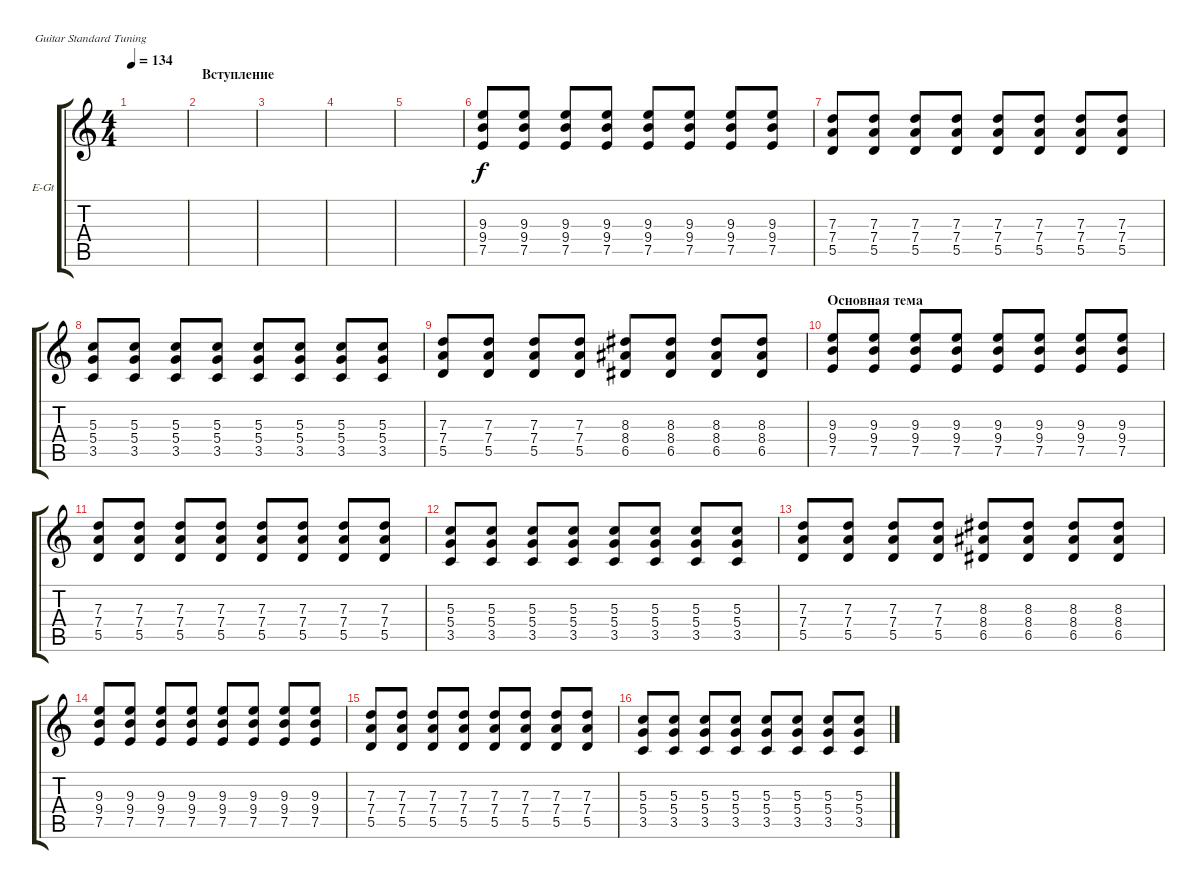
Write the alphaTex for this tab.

\defaultSystemsLayout 4
\bracketExtendMode groupsimilarinstruments
\firstSystemTrackNameOrientation horizontal
\otherSystemsTrackNameOrientation horizontal
\track ("Electric Guitar" "E-Gt") {instrument electricguitarclean}
\staff {score tabs}
\tuning (E4 B3 G3 D3 A2 E2)
\ts (4 4)
\tempo 134
\clef g2
\scale
0.485477
\ks c
|
\section ("" "Вступление")
\scale
0.257261 |
\scale
0.257261 |
\scale
0.333333 |
\scale
0.333333 |
\scale
0.333333 (7.5 9.4 9.3).8 (7.5 9.4 9.3).8 (7.5 9.4 9.3).8 (7.5 9.4 9.3).8 (7.5 9.4 9.3).8 (7.5 9.4 9.3).8 (7.5 9.4 9.3).8 (7.5 9.4 9.3).8 |
\scale
0.333333 (7.3 7.4 5.5).8 (7.3 7.4 5.5).8 (7.3 7.4 5.5).8 (7.3 7.4 5.5).8 (7.3 7.4 5.5).8 (7.3 7.4 5.5).8 (7.3 7.4 5.5).8 (7.3 7.4 5.5).8 |
\scale
0.333333 (5.3 5.4 3.5).8 (5.3 5.4 3.5).8 (5.3 5.4 3.5).8 (5.3 5.4 3.5).8 (5.3 5.4 3.5).8 (5.3 5.4 3.5).8 (5.3 5.4 3.5).8 (5.3 5.4 3.5).8 |
\scale
0.333333 (7.3 7.4 5.5).8 (5.5 7.4 7.3).8 (5.5 7.4 7.3).8 (5.5 7.4 7.3).8 (8.3 8.4 6.5).8 (8.3 8.4 6.5).8 (8.3 8.4 6.5).8 (8.3 8.4 6.5).8 |
\section ("" "Основная тема")
\scale
0.333333 (7.5 9.4 9.3).8 (7.5 9.4 9.3).8 (7.5 9.4 9.3).8 (7.5 9.4 9.3).8 (7.5 9.4 9.3).8 (7.5 9.4 9.3).8 (7.5 9.4 9.3).8 (7.5 9.4 9.3).8 |
\scale
0.333333 (7.3 7.4 5.5).8 (7.3 7.4 5.5).8 (7.3 7.4 5.5).8 (7.3 7.4 5.5).8 (7.3 7.4 5.5).8 (7.3 7.4 5.5).8 (7.3 7.4 5.5).8 (7.3 7.4 5.5).8 |
\scale
0.333333 (5.3 5.4 3.5).8 (5.3 5.4 3.5).8 (5.3 5.4 3.5).8 (5.3 5.4 3.5).8 (5.3 5.4 3.5).8 (5.3 5.4 3.5).8 (5.3 5.4 3.5).8 (5.3 5.4 3.5).8 |
\scale
0.333333 (7.3 7.4 5.5).8 (5.5 7.4 7.3).8 (5.5 7.4 7.3).8 (5.5 7.4 7.3).8 (8.3 8.4 6.5).8 (8.3 8.4 6.5).8 (8.3 8.4 6.5).8 (8.3 8.4 6.5).8 |
\scale
0.333333 (7.5 9.4 9.3).8 (7.5 9.4 9.3).8 (7.5 9.4 9.3).8 (7.5 9.4 9.3).8 (7.5 9.4 9.3).8 (7.5 9.4 9.3).8 (7.5 9.4 9.3).8 (7.5 9.4 9.3).8 |
\scale
0.333333 (7.3 7.4 5.5).8 (7.3 7.4 5.5).8 (7.3 7.4 5.5).8 (7.3 7.4 5.5).8 (7.3 7.4 5.5).8 (7.3 7.4 5.5).8 (7.3 7.4 5.5).8 (7.3 7.4 5.5).8 |
\scale
0.333333 (5.3 5.4 3.5).8 (5.3 5.4 3.5).8 (5.3 5.4 3.5).8 (5.3 5.4 3.5).8 (5.3 5.4 3.5).8 (5.3 5.4 3.5).8 (5.3 5.4 3.5).8 (5.3 5.4 3.5).8
